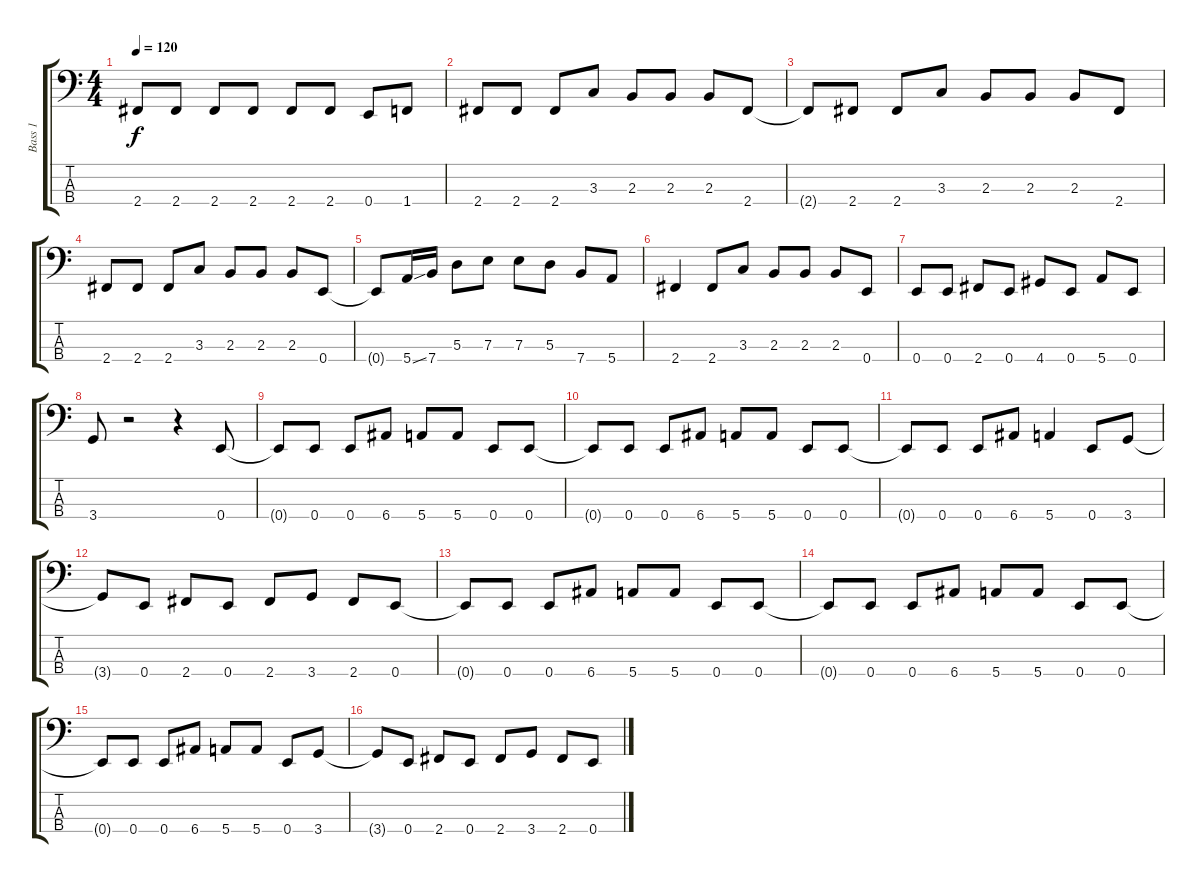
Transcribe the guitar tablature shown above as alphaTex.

\track ("Bass 1" "Bass 1") {instrument electricbasspick}
\staff {score tabs}
\tuning (G2 D2 A1 E1) {hide}
\ts (4 4)
\tempo 120
\clef f4
\ks c
2.4{t}.8{dy f} 2.4.8 2.4.8 2.4.8 2.4.8 2.4.8 0.4.8 1.4.8 |
2.4.8 2.4.8 2.4.8 3.3.8 2.3.8 2.3.8 2.3.8 2.4.8 |
2.4{t}.8 2.4.8 2.4.8 3.3.8 2.3.8 2.3.8 2.3.8 2.4.8 |
2.4.8 2.4.8 2.4.8 3.3.8 2.3.8 2.3.8 2.3.8 0.4.8 |
0.4{t}.8 5.4{ss}.16 7.4.16 5.3.8 7.3.8 7.3.8 5.3.8 7.4.8 5.4.8 |
2.4.4 2.4.8 3.3.8 2.3.8 2.3.8 2.3.8 0.4.8 |
0.4.8 0.4.8 2.4.8 0.4.8 4.4.8 0.4.8 5.4.8 0.4.8 |
3.4.8 r.2 r.4 0.4.8 |
0.4{t}.8 0.4.8 0.4.8 6.4.8 5.4.8 5.4.8 0.4.8 0.4.8 |
0.4{t}.8 0.4.8 0.4.8 6.4.8 5.4.8 5.4.8 0.4.8 0.4.8 |
0.4{t}.8 0.4.8 0.4.8 6.4.8 5.4.4 0.4.8 3.4.8 |
3.4{t}.8 0.4.8 2.4.8 0.4.8 2.4.8 3.4.8 2.4.8 0.4.8 |
0.4{t}.8 0.4.8 0.4.8 6.4.8 5.4.8 5.4.8 0.4.8 0.4.8 |
0.4{t}.8 0.4.8 0.4.8 6.4.8 5.4.8 5.4.8 0.4.8 0.4.8 |
0.4{t}.8 0.4.8 0.4.8 6.4.8 5.4.8 5.4.8 0.4.8 3.4.8 |
3.4{t}.8 0.4.8 2.4.8 0.4.8 2.4.8 3.4.8 2.4.8 0.4.8
